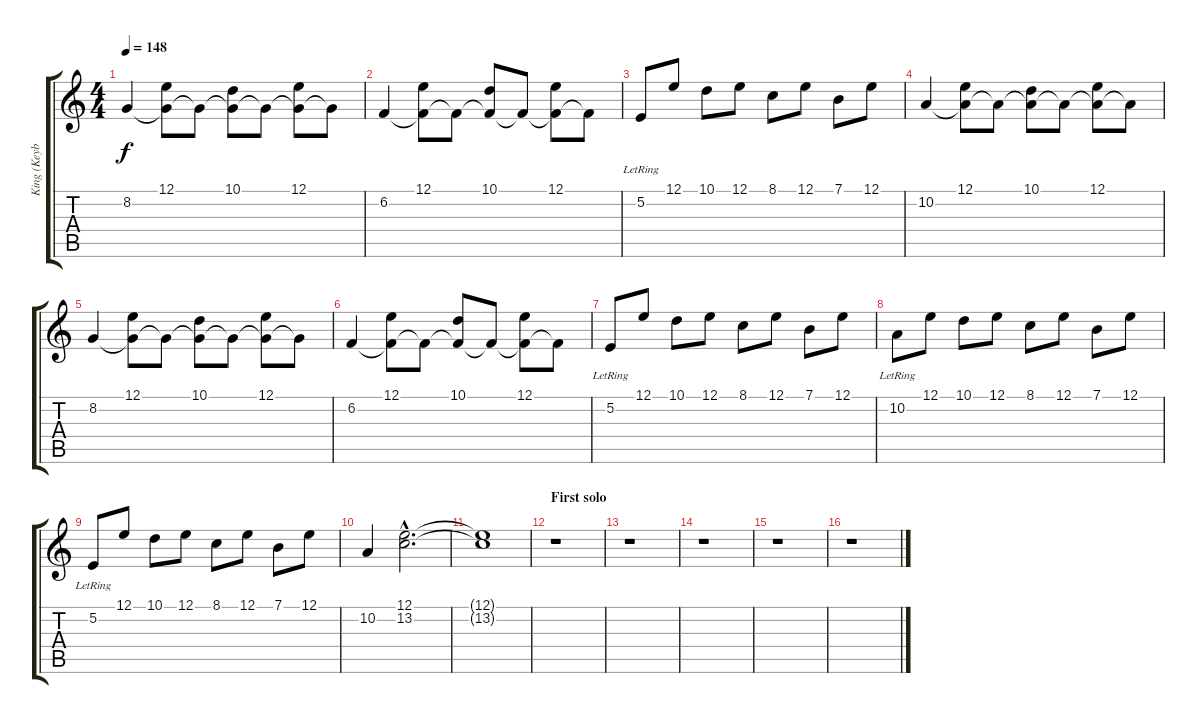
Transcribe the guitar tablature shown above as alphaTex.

\track ("King (KeybMid)" "King (Keyb") {instrument vibraphone}
\staff {score tabs}
\tuning (E4 B3 G3 D3 A2 E2) {hide}
\ts (4 4)
\tempo 148
\clef g2
\ks c
8.2.4{dy f} (12.1 8.2{t}).8 8.2{t}.8 (10.1 8.2{t}).8 8.2{t}.8 (12.1 8.2{t}).8 8.2{t}.8 |
6.2.4 (12.1 6.2{t}).8 6.2{t}.8 (10.1 6.2{t}).8 6.2{t}.8 (12.1 6.2{t}).8 6.2{t}.8 |
5.2{lr}.8 12.1.8 10.1.8 12.1.8 8.1.8 12.1.8 7.1.8 12.1.8 |
10.2.4 (12.1 10.2{t}).8 10.2{t}.8 (10.1 10.2{t}).8 10.2{t}.8 (12.1 10.2{t}).8 10.2{t}.8 |
8.2.4 (12.1 8.2{t}).8 8.2{t}.8 (10.1 8.2{t}).8 8.2{t}.8 (12.1 8.2{t}).8 8.2{t}.8 |
6.2.4 (12.1 6.2{t}).8 6.2{t}.8 (10.1 6.2{t}).8 6.2{t}.8 (12.1 6.2{t}).8 6.2{t}.8 |
5.2{lr}.8 12.1.8 10.1.8 12.1.8 8.1.8 12.1.8 7.1.8 12.1.8 |
10.2{lr}.8 12.1.8 10.1.8 12.1.8 8.1.8 12.1.8 7.1.8 12.1.8 |
5.2{lr}.8 12.1.8 10.1.8 12.1.8 8.1.8 12.1.8 7.1.8 12.1.8 |
10.2.4 (12.1{hac} 13.2{hac}).2{d} |
(12.1{t} 13.2{t}).1 |
\section ("" "First solo")
r.1 |
r.1 |
r.1 |
r.1 |
r.1
